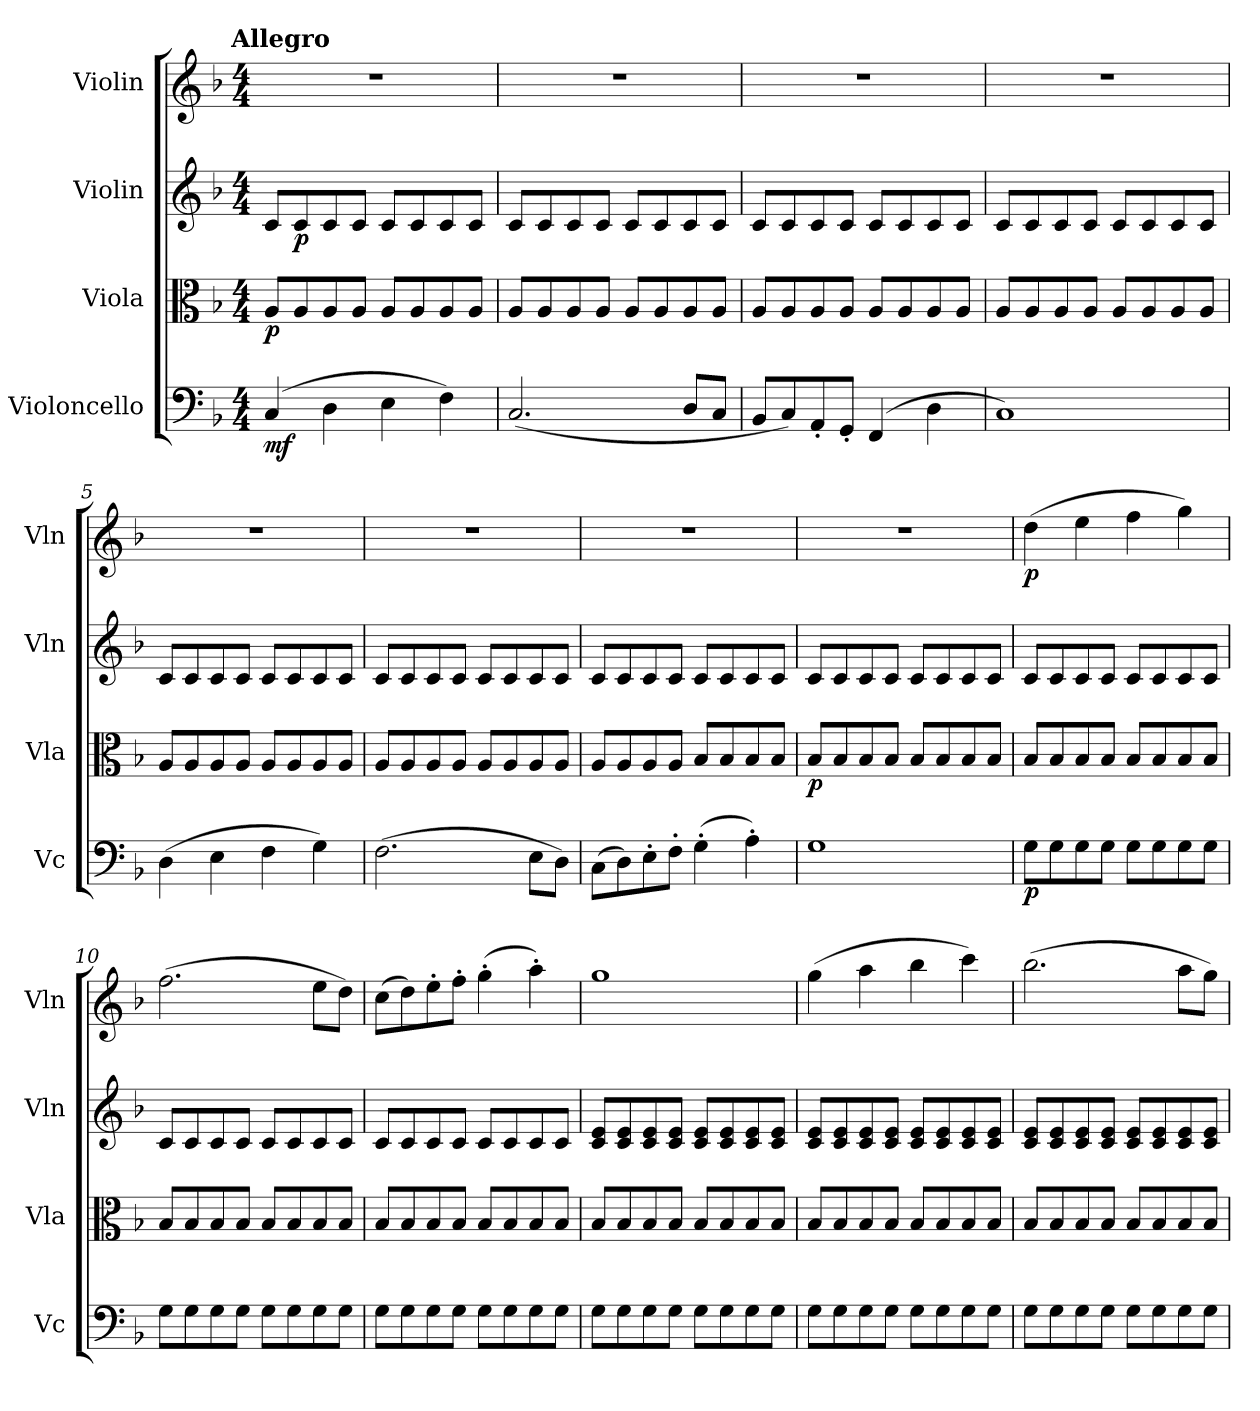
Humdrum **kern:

**kern	**dynam	**kern	**dynam	**kern	**dynam	**kern	**dynam
*part4	*part4	*part3	*part3	*part2	*part2	*part1	*part1
*staff4	*staff4	*staff3	*staff3	*staff2	*staff2	*staff1	*staff1
*I"Violoncello	*	*I"Viola	*	*I"Violin	*	*I"Violin	*
*I'Vc	*	*I'Vla	*	*I'Vln	*	*I'Vln	*
*clefF4	*	*clefC3	*	*clefG2	*	*clefG2	*
*k[b-]	*	*k[b-]	*	*k[b-]	*	*k[b-]	*
*F:	*	*F:	*	*F:	*	*F:	*
!!LO:TX:omd:t=Allegro
*M4/4	*	*M4/4	*	*M4/4	*	*M4/4	*
*MM160	*	*MM160	*	*MM160	*	*MM160	*
=1	=1	=1	=1	=1	=1	=1	=1
(4C/	mf	8A/L	p	8c/L	.	1r	.
.	.	8A/	.	8c/	p	.	.
4D\	.	8A/	.	8c/	.	.	.
.	.	8A/J	.	8c/J	.	.	.
4E\	.	8A/L	.	8c/L	.	.	.
.	.	8A/	.	8c/	.	.	.
4F\)	.	8A/	.	8c/	.	.	.
.	.	8A/J	.	8c/J	.	.	.
=2	=2	=2	=2	=2	=2	=2	=2
(2.C/	.	8A/L	.	8c/L	.	1r	.
.	.	8A/	.	8c/	.	.	.
.	.	8A/	.	8c/	.	.	.
.	.	8A/J	.	8c/J	.	.	.
.	.	8A/L	.	8c/L	.	.	.
.	.	8A/	.	8c/	.	.	.
8D/L	.	8A/	.	8c/	.	.	.
8C/J	.	8A/J	.	8c/J	.	.	.
=3	=3	=3	=3	=3	=3	=3	=3
8BB-/L	.	8A/L	.	8c/L	.	1r	.
8C/)	.	8A/	.	8c/	.	.	.
8AA'/	.	8A/	.	8c/	.	.	.
8GG'/J	.	8A/J	.	8c/J	.	.	.
(4FF/	.	8A/L	.	8c/L	.	.	.
.	.	8A/	.	8c/	.	.	.
4D\	.	8A/	.	8c/	.	.	.
.	.	8A/J	.	8c/J	.	.	.
=4	=4	=4	=4	=4	=4	=4	=4
1C)	.	8A/L	.	8c/L	.	1r	.
.	.	8A/	.	8c/	.	.	.
.	.	8A/	.	8c/	.	.	.
.	.	8A/J	.	8c/J	.	.	.
.	.	8A/L	.	8c/L	.	.	.
.	.	8A/	.	8c/	.	.	.
.	.	8A/	.	8c/	.	.	.
.	.	8A/J	.	8c/J	.	.	.
=5	=5	=5	=5	=5	=5	=5	=5
(4D\	.	8A/L	.	8c/L	.	1r	.
.	.	8A/	.	8c/	.	.	.
4E\	.	8A/	.	8c/	.	.	.
.	.	8A/J	.	8c/J	.	.	.
4F\	.	8A/L	.	8c/L	.	.	.
.	.	8A/	.	8c/	.	.	.
4G\)	.	8A/	.	8c/	.	.	.
.	.	8A/J	.	8c/J	.	.	.
=6	=6	=6	=6	=6	=6	=6	=6
(2.F\	.	8A/L	.	8c/L	.	1r	.
.	.	8A/	.	8c/	.	.	.
.	.	8A/	.	8c/	.	.	.
.	.	8A/J	.	8c/J	.	.	.
.	.	8A/L	.	8c/L	.	.	.
.	.	8A/	.	8c/	.	.	.
8E\L	.	8A/	.	8c/	.	.	.
8D\J)	.	8A/J	.	8c/J	.	.	.
=7	=7	=7	=7	=7	=7	=7	=7
(8C\L	.	8A/L	.	8c/L	.	1r	.
8D\)	.	8A/	.	8c/	.	.	.
8E'\	.	8A/	.	8c/	.	.	.
8F'\J	.	8A/J	.	8c/J	.	.	.
(4G'\	.	8B-/L	.	8c/L	.	.	.
.	.	8B-/	.	8c/	.	.	.
4A'\)	.	8B-/	.	8c/	.	.	.
.	.	8B-/J	.	8c/J	.	.	.
=8	=8	=8	=8	=8	=8	=8	=8
1G	.	8B-/L	p	8c/L	.	1r	.
.	.	8B-/	.	8c/	.	.	.
.	.	8B-/	.	8c/	.	.	.
.	.	8B-/J	.	8c/J	.	.	.
.	.	8B-/L	.	8c/L	.	.	.
.	.	8B-/	.	8c/	.	.	.
.	.	8B-/	.	8c/	.	.	.
.	.	8B-/J	.	8c/J	.	.	.
=9	=9	=9	=9	=9	=9	=9	=9
8G\L	p	8B-/L	.	8c/L	.	(4dd\	p
8G\	.	8B-/	.	8c/	.	.	.
8G\	.	8B-/	.	8c/	.	4ee\	.
8G\J	.	8B-/J	.	8c/J	.	.	.
8G\L	.	8B-/L	.	8c/L	.	4ff\	.
8G\	.	8B-/	.	8c/	.	.	.
8G\	.	8B-/	.	8c/	.	4gg\)	.
8G\J	.	8B-/J	.	8c/J	.	.	.
=10	=10	=10	=10	=10	=10	=10	=10
8G\L	.	8B-/L	.	8c/L	.	(2.ff\	.
8G\	.	8B-/	.	8c/	.	.	.
8G\	.	8B-/	.	8c/	.	.	.
8G\J	.	8B-/J	.	8c/J	.	.	.
8G\L	.	8B-/L	.	8c/L	.	.	.
8G\	.	8B-/	.	8c/	.	.	.
8G\	.	8B-/	.	8c/	.	8ee\L	.
8G\J	.	8B-/J	.	8c/J	.	8dd\J)	.
=11	=11	=11	=11	=11	=11	=11	=11
8G\L	.	8B-/L	.	8c/L	.	(8cc\L	.
8G\	.	8B-/	.	8c/	.	8dd\)	.
8G\	.	8B-/	.	8c/	.	8ee'\	.
8G\J	.	8B-/J	.	8c/J	.	8ff'\J	.
8G\L	.	8B-/L	.	8c/L	.	(4gg'\	.
8G\	.	8B-/	.	8c/	.	.	.
8G\	.	8B-/	.	8c/	.	4aa'\)	.
8G\J	.	8B-/J	.	8c/J	.	.	.
=12	=12	=12	=12	=12	=12	=12	=12
8G\L	.	8B-/L	.	8c/ 8e/L	.	1gg	.
8G\	.	8B-/	.	8c/ 8e/	.	.	.
8G\	.	8B-/	.	8c/ 8e/	.	.	.
8G\J	.	8B-/J	.	8c/ 8e/J	.	.	.
8G\L	.	8B-/L	.	8c/ 8e/L	.	.	.
8G\	.	8B-/	.	8c/ 8e/	.	.	.
8G\	.	8B-/	.	8c/ 8e/	.	.	.
8G\J	.	8B-/J	.	8c/ 8e/J	.	.	.
=13	=13	=13	=13	=13	=13	=13	=13
8G\L	.	8B-/L	.	8c/ 8e/L	.	(4gg\	.
8G\	.	8B-/	.	8c/ 8e/	.	.	.
8G\	.	8B-/	.	8c/ 8e/	.	4aa\	.
8G\J	.	8B-/J	.	8c/ 8e/J	.	.	.
8G\L	.	8B-/L	.	8c/ 8e/L	.	4bb-\	.
8G\	.	8B-/	.	8c/ 8e/	.	.	.
8G\	.	8B-/	.	8c/ 8e/	.	4ccc\)	.
8G\J	.	8B-/J	.	8c/ 8e/J	.	.	.
=14	=14	=14	=14	=14	=14	=14	=14
8G\L	.	8B-/L	.	8c/ 8e/L	.	(2.bb-\	.
8G\	.	8B-/	.	8c/ 8e/	.	.	.
8G\	.	8B-/	.	8c/ 8e/	.	.	.
8G\J	.	8B-/J	.	8c/ 8e/J	.	.	.
8G\L	.	8B-/L	.	8c/ 8e/L	.	.	.
8G\	.	8B-/	.	8c/ 8e/	.	.	.
8G\	.	8B-/	.	8c/ 8e/	.	8aa\L	.
8G\J	.	8B-/J	.	8c/ 8e/J	.	8gg\J)	.
=	=	=	=	=	=	=	=
*-	*-	*-	*-	*-	*-	*-	*-
